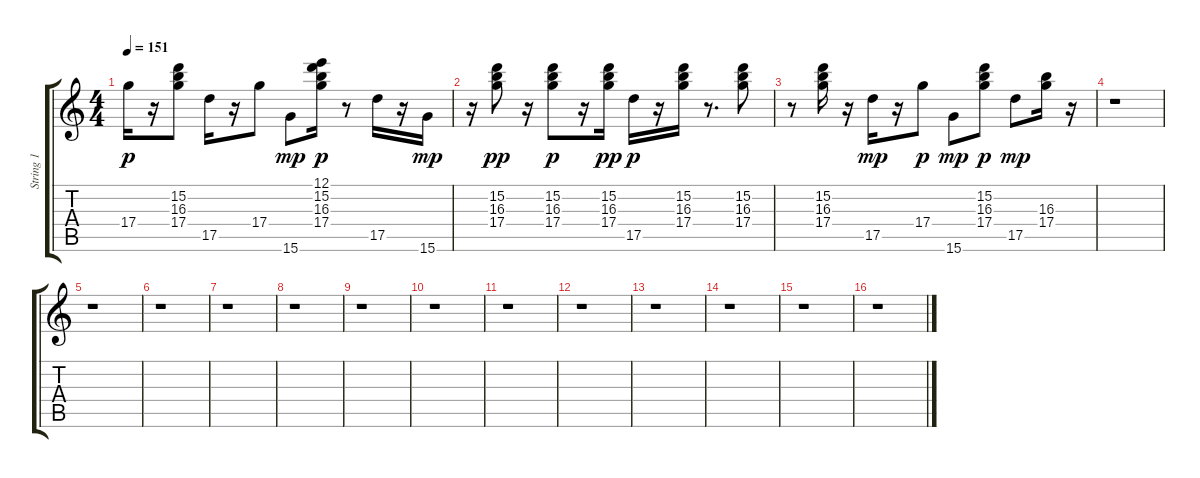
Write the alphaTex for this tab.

\track ("String 1" "String 1") {instrument electricguitarjazz}
\staff {score tabs}
\tuning (E4 B3 G3 D3 A2 E2) {hide}
\ts (4 4)
\tempo 151
\clef g2
\ks c
17.4.16{dy p} r.16 (15.2 16.3 17.4).8 17.5.16 r.16 17.4.8 15.6.8{dy mp} (12.1 15.2 16.3 17.4).16{dy p} r.8 17.5.16 r.16 15.6.16{dy mp} |
r.16 (15.2 16.3 17.4).8{dy pp} r.16 (15.2 16.3 17.4).8{dy p} r.16 (15.2 16.3 17.4).16{dy pp} 17.5.16{dy p} r.16 (15.2 16.3 17.4).16 r.8{d} (15.2 16.3 17.4).8 |
r.8 (15.2 16.3 17.4).16 r.16 17.5.16{dy mp} r.16 17.4.8{dy p} 15.6.8{dy mp} (15.2 16.3 17.4).8{dy p} 17.5.8{dy mp} (16.3 17.4).16 r.16 |
r.1 |
r.1 |
r.1 |
r.1 |
r.1 |
r.1 |
r.1 |
r.1 |
r.1 |
r.1 |
r.1 |
r.1 |
r.1
